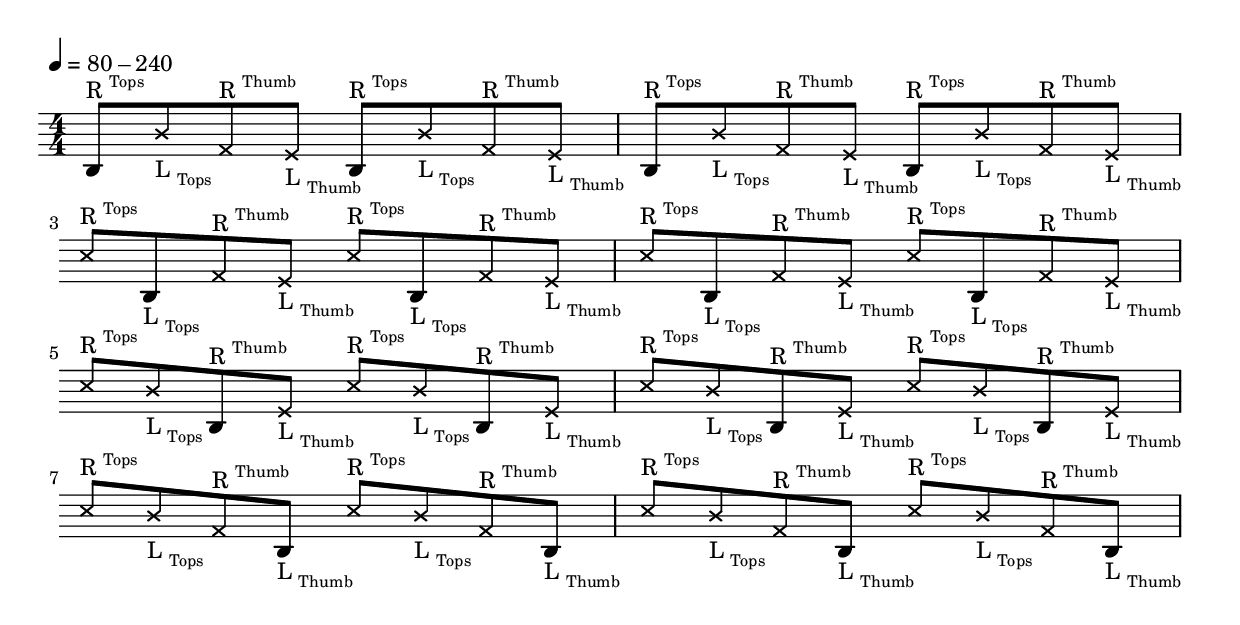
\version "2.24.1"
\include "../../global.ly"

\layout {
  indent = -3.5
}

\relative {
  \defaultScoreSettings
  \tempo 4 = 80 - 240
  \time 4/4

  \rimNote

  \repeat unfold 4 {  \once \defaultNote b8^\RTopsTop                    b'_\LTopsBtm                     f^\RThumbTop                     e_\LThumbBtm } \break
  \repeat unfold 4 {                    c'8^\RTopsTop \once \defaultNote b,_\LTopsBtm                    f'^\RThumbTop                     e_\LThumbBtm } \break
  \repeat unfold 4 {                    c'8^\RTopsTop                     b_\LTopsBtm \once \defaultNote b,^\RThumbTop                     e_\LThumbBtm } \break
  \repeat unfold 4 {                    c'8^\RTopsTop                     b_\LTopsBtm                     f^\RThumbTop \once \defaultNote b,_\LThumbBtm }

  \resetNoteHead
}